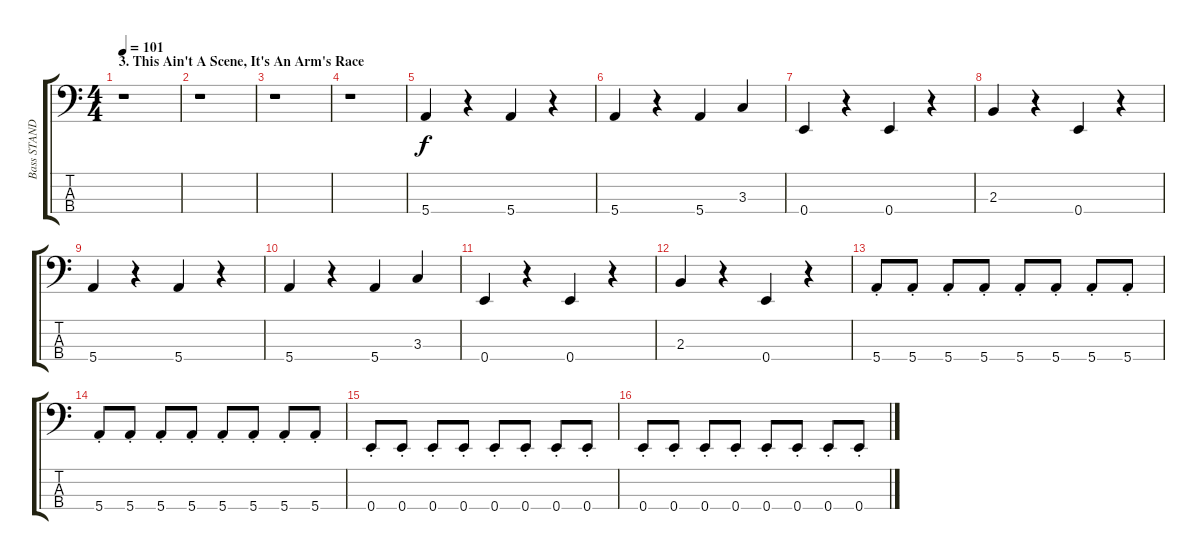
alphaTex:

\track ("Bass STANDARD" "Bass STAND") {instrument electricbasspick}
\staff {score tabs}
\tuning (G2 D2 A1 E1) {hide}
\ts (4 4)
\section ("" "3. This Ain't A Scene, It's An Arm's Race")
\tempo 101
\clef f4
\ks c
r.1{dy f instrument electricbasspick} |
r.1 |
r.1 |
r.1 |
5.4.4 r.4 5.4.4 r.4 |
5.4.4 r.4 5.4.4 3.3.4 |
0.4.4 r.4 0.4.4 r.4 |
2.3.4 r.4 0.4.4 r.4 |
5.4.4 r.4 5.4.4 r.4 |
5.4.4 r.4 5.4.4 3.3.4 |
0.4.4 r.4 0.4.4 r.4 |
2.3.4 r.4 0.4.4 r.4 |
5.4{st}.8 5.4{st}.8 5.4{st}.8 5.4{st}.8 5.4{st}.8 5.4{st}.8 5.4{st}.8 5.4{st}.8 |
5.4{st}.8 5.4{st}.8 5.4{st}.8 5.4{st}.8 5.4{st}.8 5.4{st}.8 5.4{st}.8 5.4{st}.8 |
0.4{st}.8 0.4{st}.8 0.4{st}.8 0.4{st}.8 0.4{st}.8 0.4{st}.8 0.4{st}.8 0.4{st}.8 |
0.4{st}.8 0.4{st}.8 0.4{st}.8 0.4{st}.8 0.4{st}.8 0.4{st}.8 0.4{st}.8 0.4{st}.8
